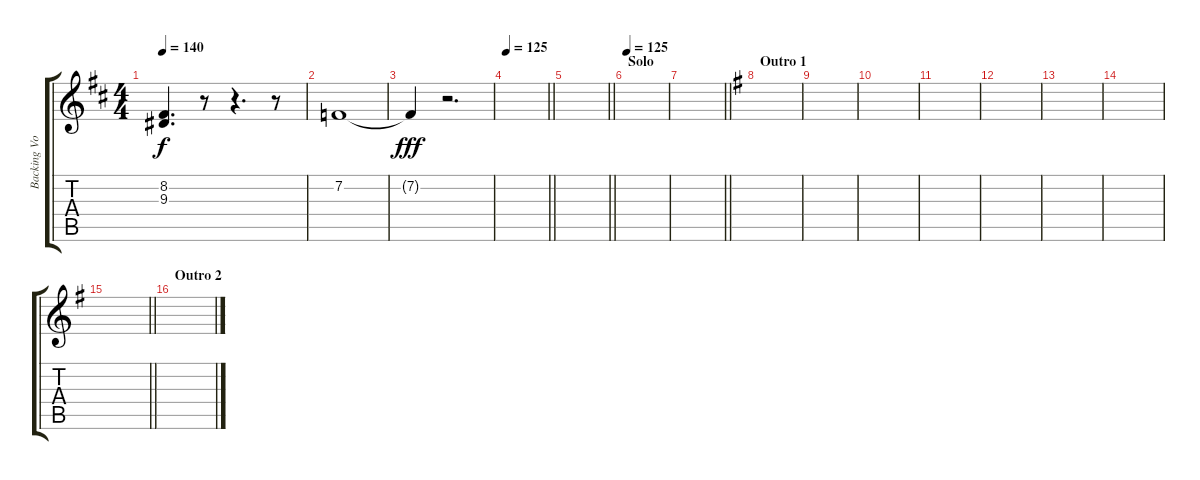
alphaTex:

\track ("Backing Vocals" "Backing Vo") {instrument lead2sawtooth}
\staff {score tabs}
\tuning (Eb4 Bb3 Gb3 Db3 Ab2 Eb2) {hide}
\ts (4 4)
\tempo 140
\clef g2
\ks d
(8.2{t} 9.3{t}).4{d dy f} r.8 r.4{d} r.8 |
7.2.1 |
7.2{t}.4{dy fff} r.2{d} |
\tempo 125
\barLineRight lightlight
|
\barLineRight lightlight
|
\section ("" "Solo")
\tempo 125
|
\barLineRight lightlight
|
\section ("" "Outro 1")
\ks g
|
|
|
|
|
|
|
\barLineRight lightlight
|
\section ("" "Outro 2")
